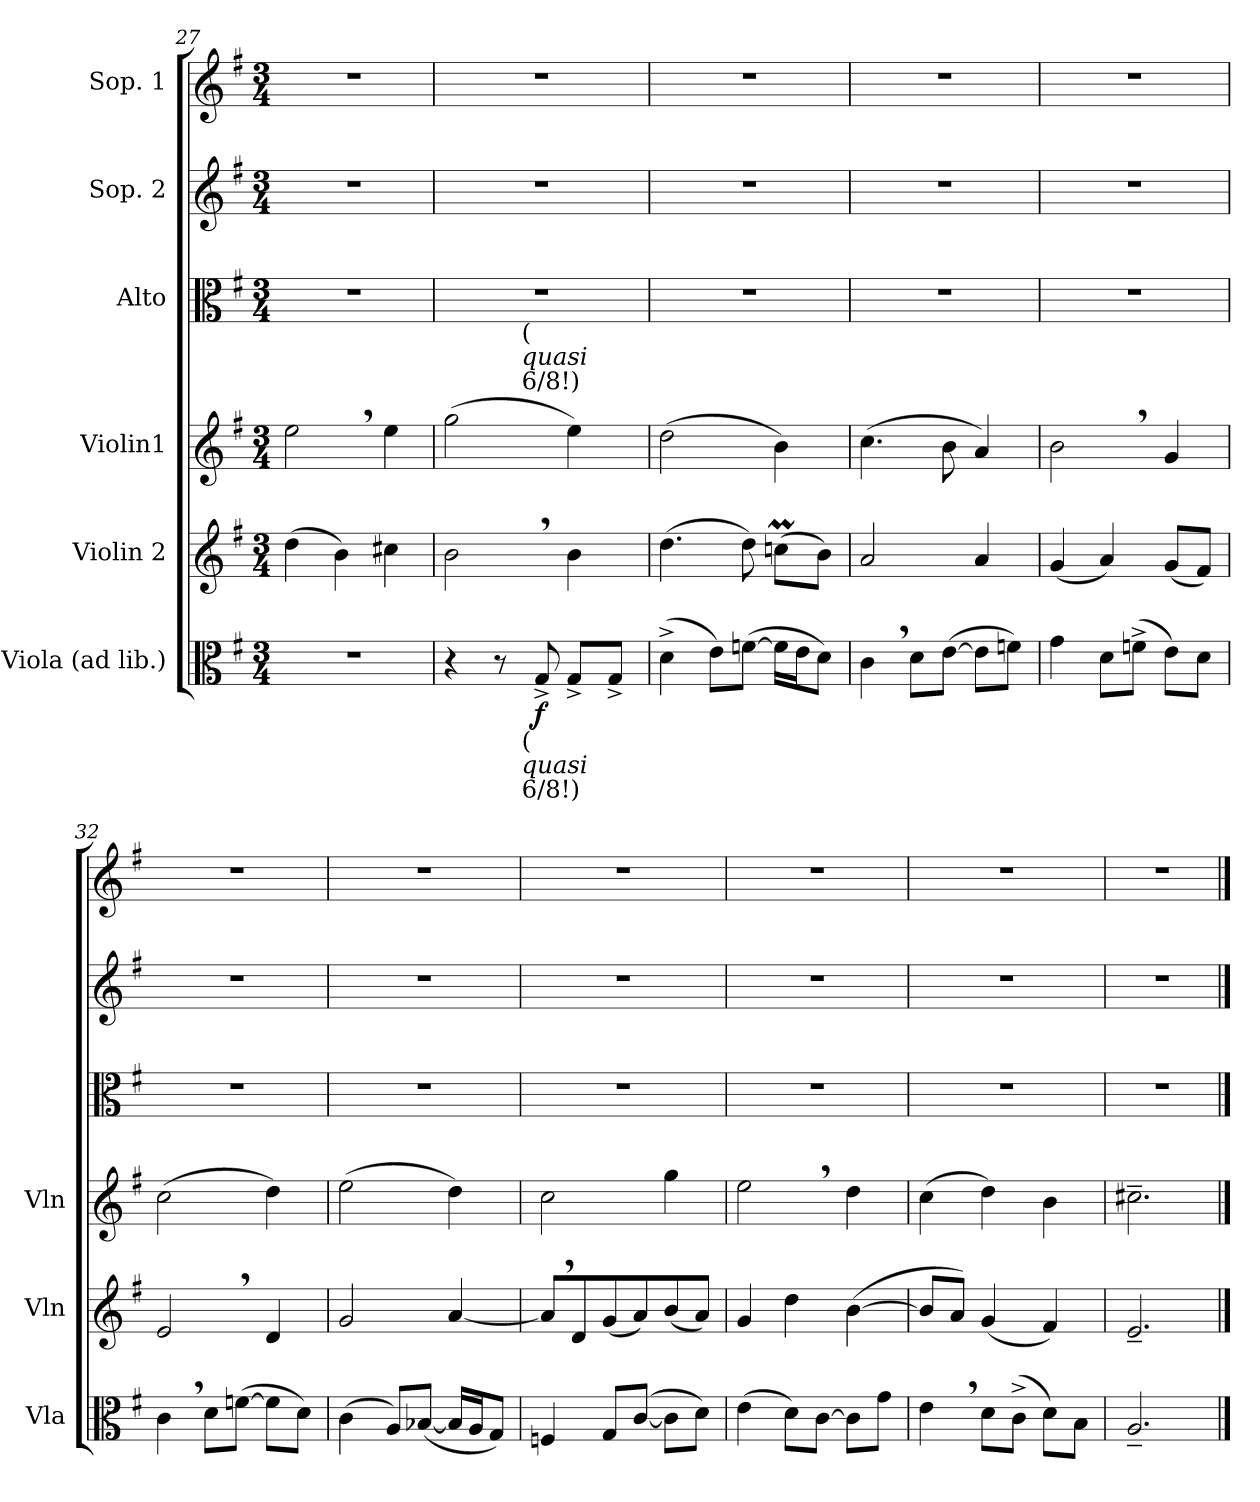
**kern	**dynam	**kern	**kern	**kern	**kern	**kern
*part6	*part6	*part5	*part4	*part3	*part2	*part1
*staff6	*staff6	*staff5	*staff4	*staff3	*staff2	*staff1
*I"Viola (ad lib.)	*	*I"Violin 2	*I"Violin1	*I"Alto	*I"Sop. 2	*I"Sop. 1
*I'Vla	*	*I'Vln	*I'Vln	*	*	*
*clefC3	*	*clefG2	*clefG2	*clefC3	*clefG2	*clefG2
*k[f#]	*	*k[f#]	*k[f#]	*k[f#]	*k[f#]	*k[f#]
*G:	*	*G:	*G:	*G:	*G:	*G:
*M3/4	*	*M3/4	*M3/4	*M3/4	*M3/4	*M3/4
=27	=27	=27	=27	=27	=27	=27
2.r	.	(>4dd\	2ee,>\	2.r	2.r	2.r
.	.	4b\)	.	.	.	.
.	.	4cc#X\	4ee\	.	.	.
=28	=28	=28	=28	=28	=28	=28
*^	*	*	*	*^	*	*
4r	4ryy	.	2b,>\	(>2gg\	2.r	4ryy	2.r	2.r
8r	16.ryy	.	.	.	.	16.ryy	.	.
!	!	!	!	!	!	!LO:TX:b:t=(	!	!
!	!	!	!	!	!	!LO:TX:b:i:t=quasi	!	!
!	!	!	!	!	!	!LO:TX:b:t=6/8!)	!	!
!	!LO:TX:b:t=(	!	!	!	!	!	!	!
!	!LO:TX:b:i:t=quasi	!	!	!	!	!	!	!
!	!LO:TX:b:t=6/8!)	!	!	!	!	!	!	!
.	4ryy	.	.	.	.	4ryy	.	.
!	!	!LO:DY:b	!	!	!	!	!	!
8G^</	.	f	.	.	.	.	.	.
8G^</L	.	.	4b\	4ee\)	.	.	.	.
.	8ryy	.	.	.	.	8ryy	.	.
8G^</J	.	.	.	.	.	.	.	.
.	32ryy	.	.	.	.	32ryy	.	.
*v	*v	*	*	*	*v	*v	*	*
=29	=29	=29	=29	=29	=29	=29
(>4d^>\	.	(>4.dd\	(>2dd\	2.r	2.r	2.r
8e\L)	.	.	.	.	.	.
(>[8fn\J	.	8dd\)	.	.	.	.
16f\LL]	.	(>8ccnM\L	4b\)	.	.	.
16e\J	.	.	.	.	.	.
8d\J)	.	8b\J)	.	.	.	.
=30	=30	=30	=30	=30	=30	=30
4c,>\	.	2a/	(>4.cc\	2.r	2.r	2.r
8d\L	.	.	.	.	.	.
(>[8e\J	.	.	8b\	.	.	.
8e\L]	.	4a/	4a/)	.	.	.
8fn\J)	.	.	.	.	.	.
=31	=31	=31	=31	=31	=31	=31
4g\	.	(<4g/	2b,>\	2.r	2.r	2.r
8d\L	.	4a/)	.	.	.	.
(>8fn^>\J	.	.	.	.	.	.
8e\L)	.	(<8g/L	4g/	.	.	.
8d\J	.	8f#/J)	.	.	.	.
!!LO:LB:g=z
=32	=32	=32	=32	=32	=32	=32
4c,>\	.	2e,>/	(>2cc\	2.r	2.r	2.r
8d\L	.	.	.	.	.	.
(>[8fn\J	.	.	.	.	.	.
8f\L]	.	4d/	4dd\)	.	.	.
8d\J)	.	.	.	.	.	.
=33	=33	=33	=33	=33	=33	=33
(>4c\	.	2g/	(>2ee\	2.r	2.r	2.r
8A/L)	.	.	.	.	.	.
(<[8B-X/J	.	.	.	.	.	.
16B-/LL]	.	[4a/	4dd\)	.	.	.
16A/J	.	.	.	.	.	.
8G/J)	.	.	.	.	.	.
=34	=34	=34	=34	=34	=34	=34
4Fn/	.	8a,>/L]	2cc\	2.r	2.r	2.r
.	.	8d/	.	.	.	.
8G/L	.	(<8g/	.	.	.	.
([8c/J	.	8a/)	.	.	.	.
8c\L]	.	(<8b/	4gg\	.	.	.
8d\J)	.	8a/J)	.	.	.	.
=35	=35	=35	=35	=35	=35	=35
(>4e\	.	4g/	2ee,>\	2.r	2.r	2.r
8d\L)	.	4dd\	.	.	.	.
[8c\J	.	.	.	.	.	.
8c\L]	.	(>[4b\	4dd\	.	.	.
8g\J	.	.	.	.	.	.
=36	=36	=36	=36	=36	=36	=36
4e,>\	.	8b/L]	(>4cc\	2.r	2.r	2.r
.	.	8a/J)	.	.	.	.
8d\L	.	(<4g/	4dd\)	.	.	.
(>8c^>\J	.	.	.	.	.	.
8d\L)	.	4f#/)	4b\	.	.	.
8B\J	.	.	.	.	.	.
=37	=37	=37	=37	=37	=37	=37
2.A~</	.	2.e~</	2.cc#X~>\	2.r	2.r	2.r
==	==	==	==	==	==	==
*-	*-	*-	*-	*-	*-	*-
